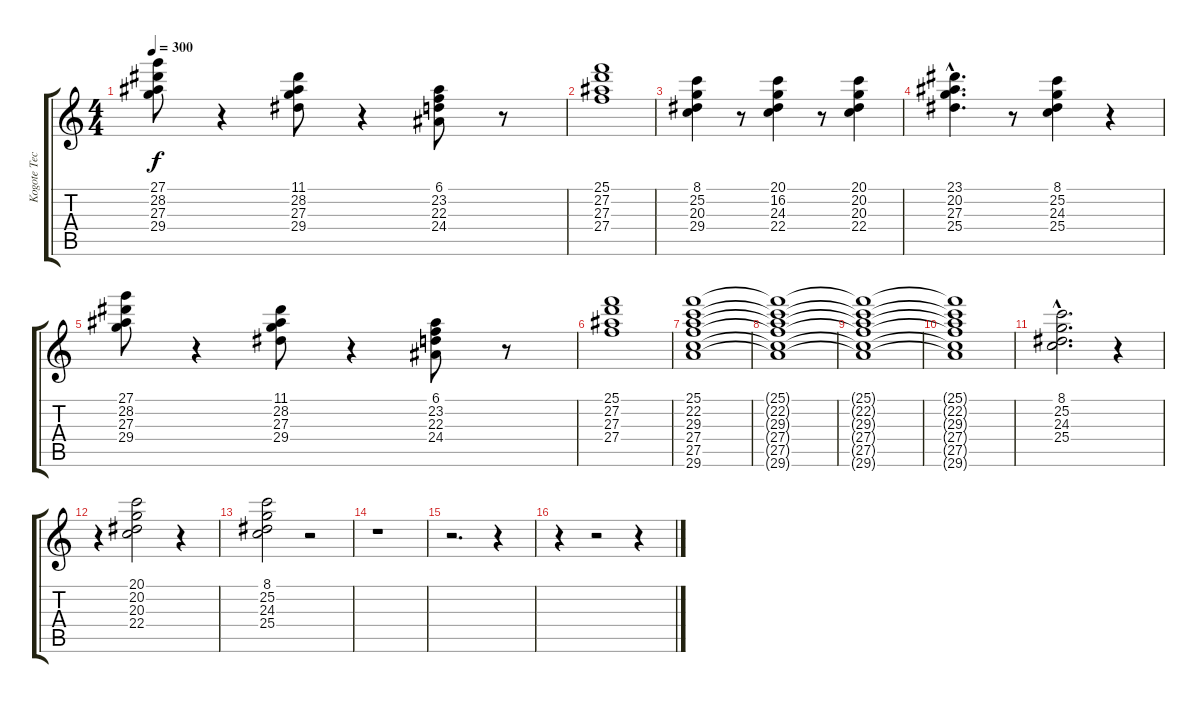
\track ("Kogote Teclado" "Kogote Tec") {instrument rockorgan}
\staff {score tabs}
\tuning (E4 B3 G3 D3 A2 E2) {hide}
\ts (4 4)
\tempo 300
\clef g2
\ks c
(27.1 28.2 27.3 29.4).8{dy f} r.4 (11.1 28.2 27.3 29.4).8 r.4 (6.1 23.2 22.3 24.4).8 r.8 |
(25.1 27.2 27.3 27.4).1 |
(8.1 25.2 20.3 29.4).4 r.8 (20.1 16.2 24.3 22.4).4 r.8 (20.1 20.2 20.3 22.4).4 |
(23.1{hac} 20.2{hac} 27.3{hac} 25.4{hac}).4{d} r.8 (8.1 25.2 24.3 25.4).4 r.4 |
(27.1 28.2 27.3 29.4).8 r.4 (11.1 28.2 27.3 29.4).8 r.4 (6.1 23.2 22.3 24.4).8 r.8 |
(25.1 27.2 27.3 27.4).1 |
(25.1 22.2 29.3 27.4 27.5 29.6).1 |
(25.1{t} 22.2{t} 29.3{t} 27.4{t} 27.5{t} 29.6{t}).1 |
(25.1{t} 22.2{t} 29.3{t} 27.4{t} 27.5{t} 29.6{t}).1 |
(25.1{t} 22.2{t} 29.3{t} 27.4{t} 27.5{t} 29.6{t}).1 |
(8.1{hac} 25.2{hac} 24.3{hac} 25.4{hac}).2{d} r.4 |
r.4 (20.1 20.2 20.3 22.4).2 r.4 |
(8.1 25.2 24.3 25.4).2 r.2 |
r.1 |
r.2{d} r.4 |
r.4 r.2 r.4
